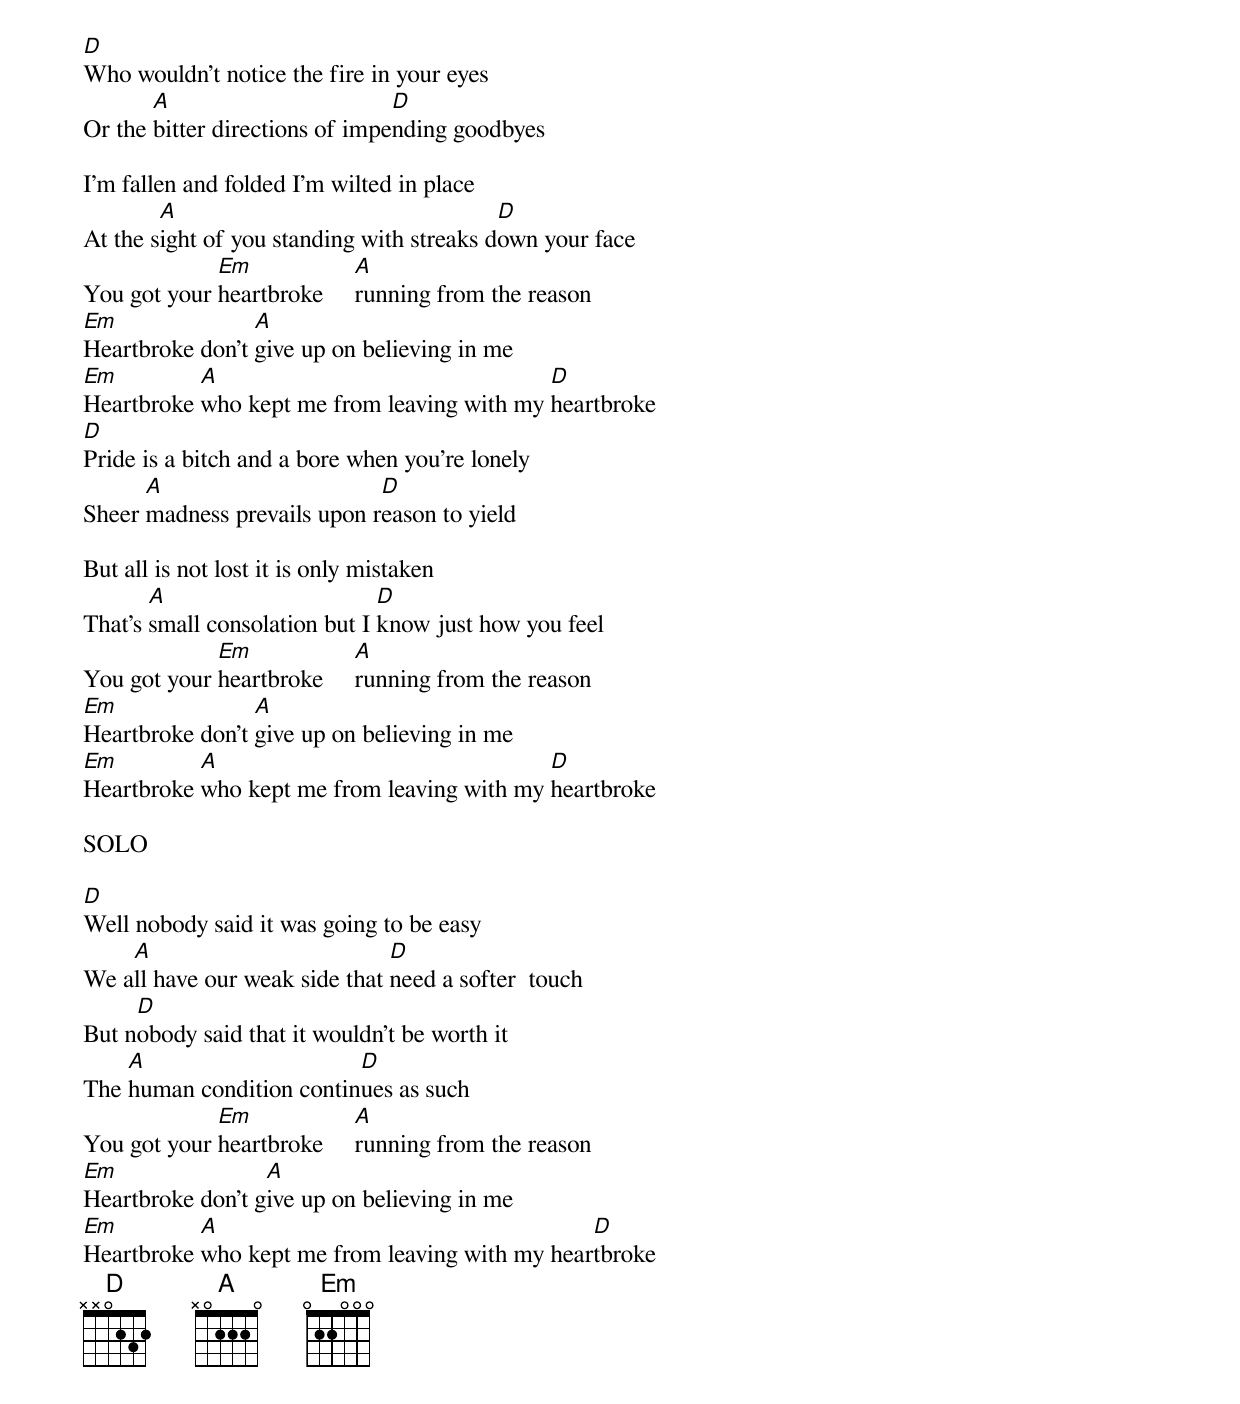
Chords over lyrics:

D
Who wouldn't notice the fire in your eyes
       A                        D
Or the bitter directions of impending goodbyes

I'm fallen and folded I'm wilted in place
        A                                  D
At the sight of you standing with streaks down your face
             Em             A
You got your heartbroke     running from the reason
Em               A
Heartbroke don't give up on believing in me
Em         A                                D
Heartbroke who kept me from leaving with my heartbroke
D
Pride is a bitch and a bore when you're lonely
      A                      D
Sheer madness prevails upon reason to yield

But all is not lost it is only mistaken
       A                       D
That's small consolation but I know just how you feel
             Em             A
You got your heartbroke     running from the reason
Em               A
Heartbroke don't give up on believing in me
Em         A                                D
Heartbroke who kept me from leaving with my heartbroke

SOLO

D
Well nobody said it was going to be easy
    A                          D
We all have our weak side that need a softer  touch
     D
But nobody said that it wouldn't be worth it
    A                     D
The human condition continues as such
             Em             A
You got your heartbroke     running from the reason
Em                A
Heartbroke don't give up on believing in me
Em         A                                    D
Heartbroke who kept me from leaving with my heartbroke
